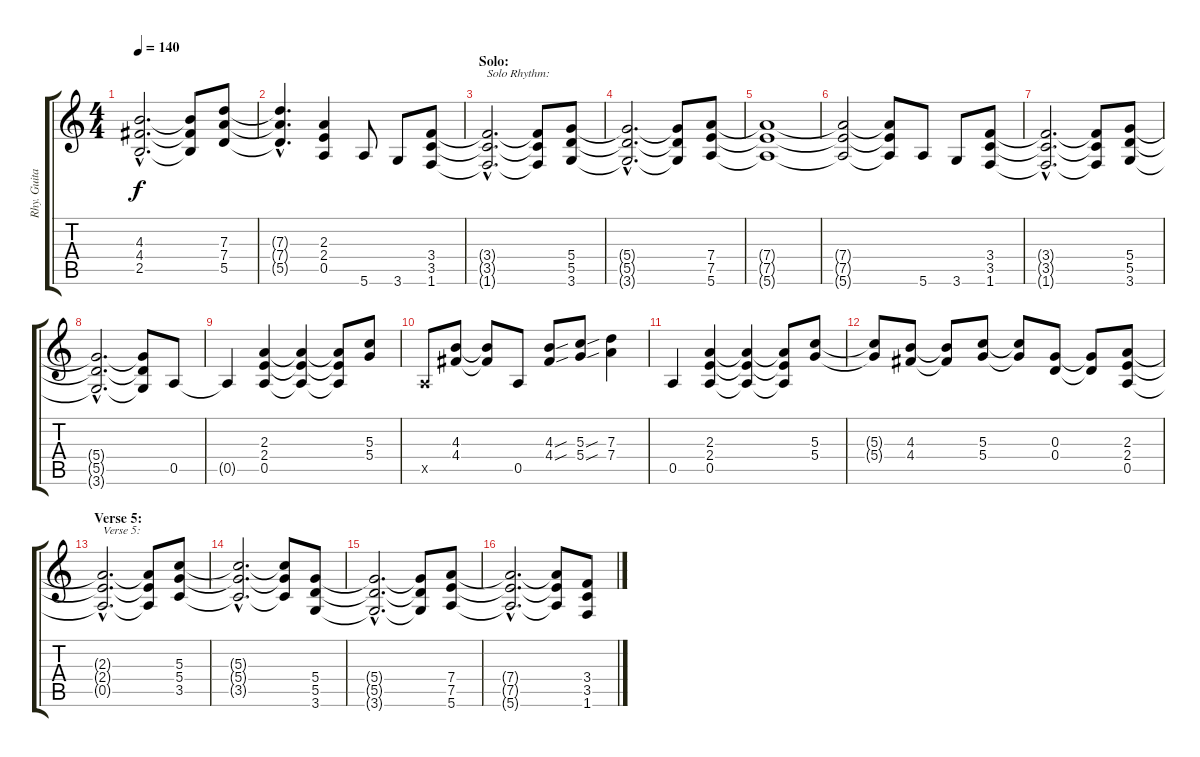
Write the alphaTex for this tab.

\track ("Rhy. Guitar 2" "Rhy. Guita") {instrument distortionguitar}
\staff {score tabs}
\tuning (E4 B3 G3 D3 A2 E2) {hide}
\ts (4 4)
\tempo 140
\clef g2
\ks c
(4.3{hac t} 4.4{hac t} 2.5{hac t}).2{d dy f} (4.3{t} 4.4{t} 2.5{t}).8 (7.3 7.4 5.5).8 |
(7.3{hac t} 7.4{hac t} 5.5{hac t}).4{d} (2.3 2.4 0.5).4 5.6.8 3.6.8 (3.4 3.5 1.6).8 |
\section ("" "Solo:")
(3.4{hac t} 3.5{hac t} 1.6{hac t}).2{d txt "Solo Rhythm:"} (3.4{t} 3.5{t} 1.6{t}).8 (5.4 5.5 3.6).8 |
(5.4{hac t} 5.5{hac t} 3.6{hac t}).2{d} (5.4{t} 5.5{t} 3.6{t}).8 (7.4 7.5 5.6).8 |
(7.4{t} 7.5{t} 5.6{t}).1 |
(7.4{t} 7.5{t} 5.6{t}).2 (7.4{t} 7.5{t} 5.6{t}).8 5.6.8 3.6.8 (3.4 3.5 1.6).8 |
(3.4{hac t} 3.5{hac t} 1.6{hac t}).2{d} (3.4{t} 3.5{t} 1.6{t}).8 (5.4 5.5 3.6).8 |
(5.4{hac t} 5.5{hac t} 3.6{hac t}).2{d} (5.4{t} 5.5{t} 3.6{t}).8 0.5.8 |
0.5{t}.4 (2.3 2.4 0.5).4 (2.3{t} 2.4{t} 0.5{t}).4 (2.3{t} 2.4{t} 0.5{t}).8 (5.3 5.4).8 |
0.5{x}.8 (4.3 4.4).8 (4.3{t} 4.4{t}).8 0.5.8 (4.3{sou} 4.4{sou}).8 (5.3{sou} 5.4{sou}).8 (7.3 7.4).4 |
0.5.4 (2.3 2.4 0.5).4 (2.3{t} 2.4{t} 0.5{t}).4 (2.3{t} 2.4{t} 0.5{t}).8 (5.3 5.4).8 |
(5.3{t} 5.4{t}).8 (4.3 4.4).8 (4.3{t} 4.4{t}).8 (5.3 5.4).8 (5.3{t} 5.4{t}).8 (0.3 0.4).8 (0.3{t} 0.4{t}).8 (2.3 2.4 0.5).8 |
\section ("" "Verse 5:")
(2.3{hac t} 2.4{hac t} 0.5{hac t}).2{d txt "Verse 5:"} (2.3{t} 2.4{t} 0.5{t}).8 (5.3 5.4 3.5).8 |
(5.3{hac t} 5.4{hac t} 3.5{hac t}).2{d} (5.3{t} 5.4{t} 3.5{t}).8 (5.4 5.5 3.6).8 |
(5.4{hac t} 5.5{hac t} 3.6{hac t}).2{d} (5.4{t} 5.5{t} 3.6{t}).8 (7.4 7.5 5.6).8 |
(7.4{hac t} 7.5{hac t} 5.6{hac t}).2{d} (7.4{t} 7.5{t} 5.6{t}).8 (3.4 3.5 1.6).8
